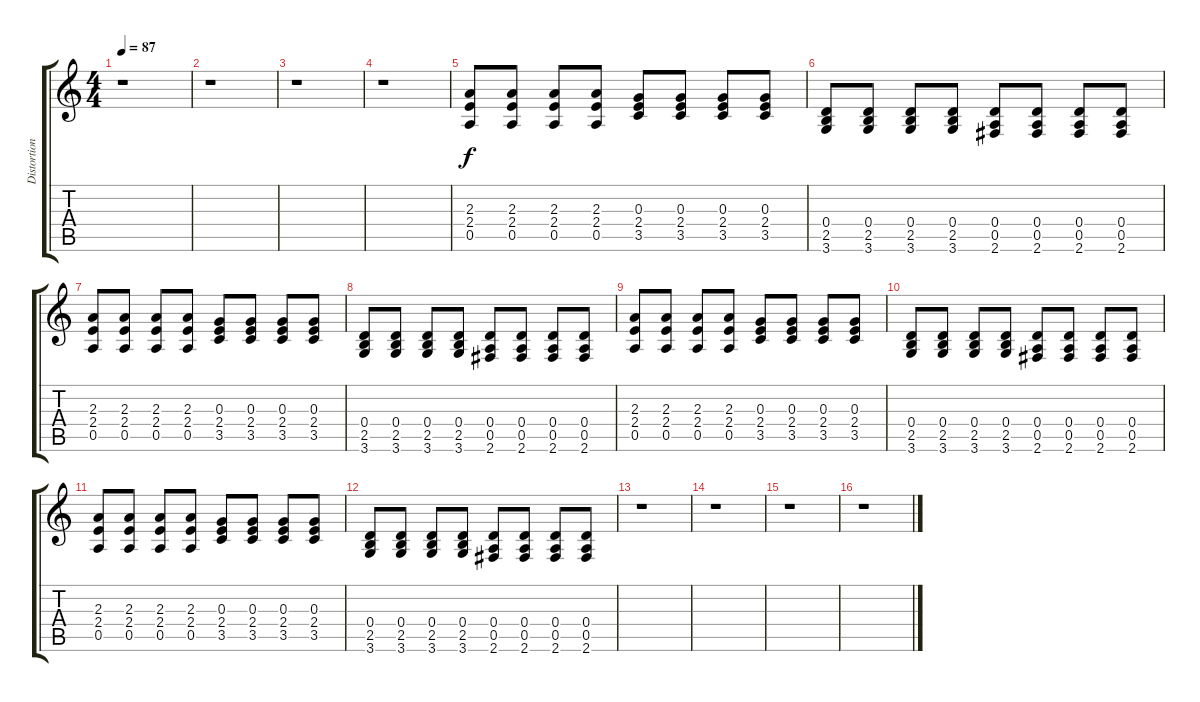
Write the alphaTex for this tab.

\track ("Distortion" "Distortion") {instrument distortionguitar}
\staff {score tabs}
\tuning (E4 B3 G3 D3 A2 E2) {hide}
\ts (4 4)
\tempo 87
\clef g2
\ks c
r.1{dy f instrument distortionguitar} |
r.1 |
r.1 |
r.1 |
(2.3 2.4 0.5).8 (2.3 2.4 0.5).8 (2.3 2.4 0.5).8 (2.3 2.4 0.5).8 (0.3 2.4 3.5).8 (0.3 2.4 3.5).8 (0.3 2.4 3.5).8 (0.3 2.4 3.5).8 |
(0.4 2.5 3.6).8 (0.4 2.5 3.6).8 (0.4 2.5 3.6).8 (0.4 2.5 3.6).8 (0.4 0.5 2.6).8 (0.4 0.5 2.6).8 (0.4 0.5 2.6).8 (0.4 0.5 2.6).8 |
(2.3 2.4 0.5).8 (2.3 2.4 0.5).8 (2.3 2.4 0.5).8 (2.3 2.4 0.5).8 (0.3 2.4 3.5).8 (0.3 2.4 3.5).8 (0.3 2.4 3.5).8 (0.3 2.4 3.5).8 |
(0.4 2.5 3.6).8 (0.4 2.5 3.6).8 (0.4 2.5 3.6).8 (0.4 2.5 3.6).8 (0.4 0.5 2.6).8 (0.4 0.5 2.6).8 (0.4 0.5 2.6).8 (0.4 0.5 2.6).8 |
(2.3 2.4 0.5).8 (2.3 2.4 0.5).8 (2.3 2.4 0.5).8 (2.3 2.4 0.5).8 (0.3 2.4 3.5).8 (0.3 2.4 3.5).8 (0.3 2.4 3.5).8 (0.3 2.4 3.5).8 |
(0.4 2.5 3.6).8 (0.4 2.5 3.6).8 (0.4 2.5 3.6).8 (0.4 2.5 3.6).8 (0.4 0.5 2.6).8 (0.4 0.5 2.6).8 (0.4 0.5 2.6).8 (0.4 0.5 2.6).8 |
(2.3 2.4 0.5).8 (2.3 2.4 0.5).8 (2.3 2.4 0.5).8 (2.3 2.4 0.5).8 (0.3 2.4 3.5).8 (0.3 2.4 3.5).8 (0.3 2.4 3.5).8 (0.3 2.4 3.5).8 |
(0.4 2.5 3.6).8 (0.4 2.5 3.6).8 (0.4 2.5 3.6).8 (0.4 2.5 3.6).8 (0.4 0.5 2.6).8 (0.4 0.5 2.6).8 (0.4 0.5 2.6).8 (0.4 0.5 2.6).8 |
r.1 |
r.1 |
r.1 |
r.1
